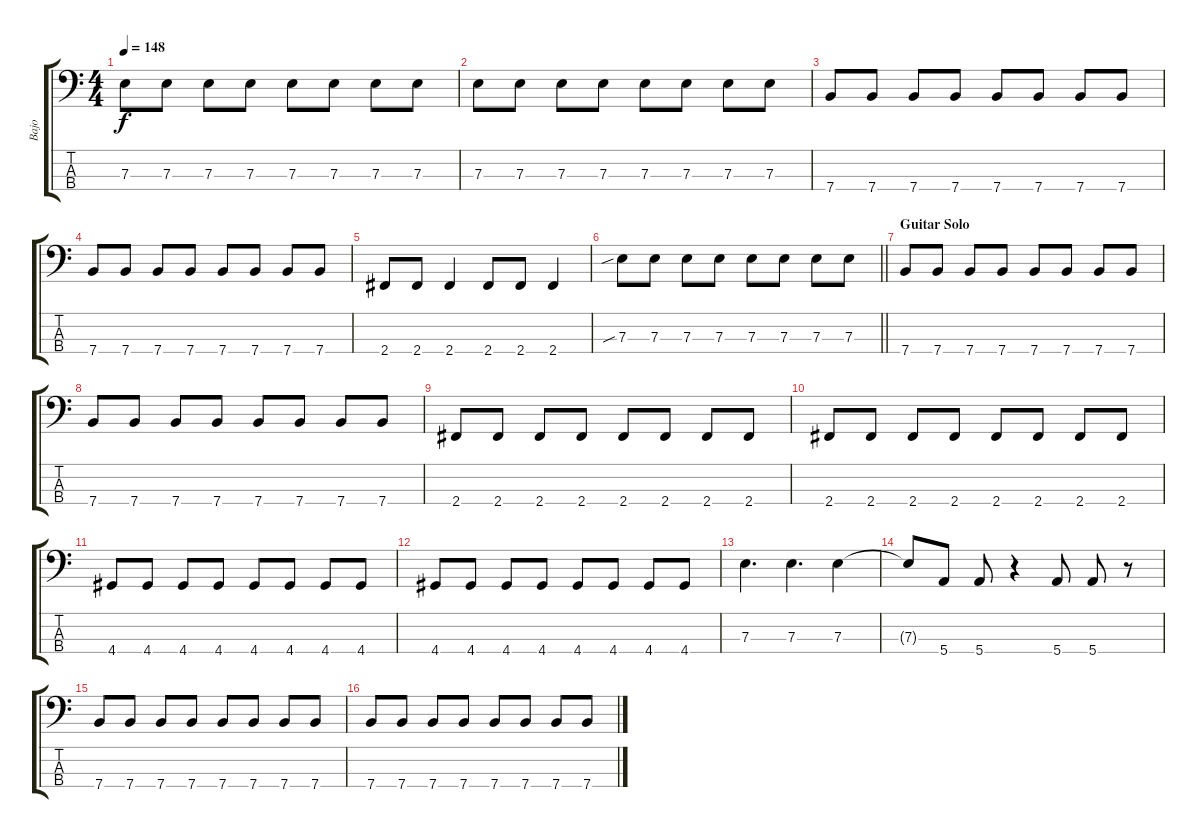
\track ("Bajo" "Bajo") {instrument electricbassfinger}
\staff {score tabs}
\tuning (G2 D2 A1 E1) {hide}
\ts (4 4)
\tempo 148
\clef f4
\ks c
7.3.8{dy f} 7.3.8 7.3.8 7.3.8 7.3.8 7.3.8 7.3.8 7.3.8 |
7.3.8 7.3.8 7.3.8 7.3.8 7.3.8 7.3.8 7.3.8 7.3.8 |
7.4.8 7.4.8 7.4.8 7.4.8 7.4.8 7.4.8 7.4.8 7.4.8 |
7.4.8 7.4.8 7.4.8 7.4.8 7.4.8 7.4.8 7.4.8 7.4.8 |
2.4.8 2.4.8 2.4.4 2.4.8 2.4.8 2.4.4 |
\barLineRight lightlight
7.3{sib}.8 7.3.8 7.3.8 7.3.8 7.3.8 7.3.8 7.3.8 7.3.8 |
\section ("" "Guitar Solo")
7.4.8 7.4.8 7.4.8 7.4.8 7.4.8 7.4.8 7.4.8 7.4.8 |
7.4.8 7.4.8 7.4.8 7.4.8 7.4.8 7.4.8 7.4.8 7.4.8 |
2.4.8 2.4.8 2.4.8 2.4.8 2.4.8 2.4.8 2.4.8 2.4.8 |
2.4.8 2.4.8 2.4.8 2.4.8 2.4.8 2.4.8 2.4.8 2.4.8 |
4.4.8 4.4.8 4.4.8 4.4.8 4.4.8 4.4.8 4.4.8 4.4.8 |
4.4.8 4.4.8 4.4.8 4.4.8 4.4.8 4.4.8 4.4.8 4.4.8 |
7.3.4{d} 7.3.4{d} 7.3.4 |
7.3{t}.8 5.4.8 5.4.8 r.4 5.4.8 5.4.8 r.8 |
7.4.8 7.4.8 7.4.8 7.4.8 7.4.8 7.4.8 7.4.8 7.4.8 |
7.4.8 7.4.8 7.4.8 7.4.8 7.4.8 7.4.8 7.4.8 7.4.8
